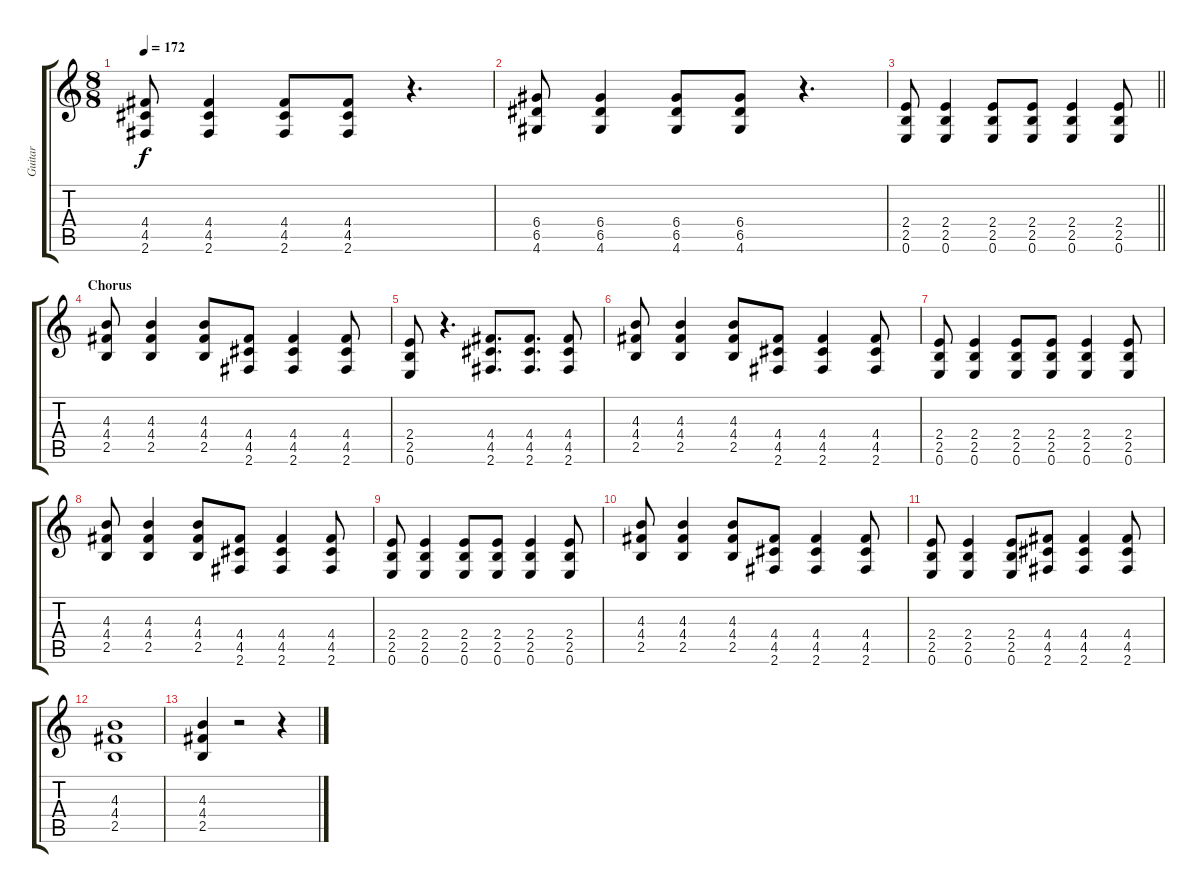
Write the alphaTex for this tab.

\track ("Guitar" "Guitar") {instrument distortionguitar}
\staff {score tabs}
\tuning (E4 B3 G3 D3 A2 E2) {hide}
\ts (8 8)
\tempo 172
\clef g2
\ks c
(4.4 4.5 2.6).8{dy f} (4.4 4.5 2.6).4 (4.4 4.5 2.6).8 (4.4 4.5 2.6).8 r.4{d} |
(6.4 6.5 4.6).8 (6.4 6.5 4.6).4 (6.4 6.5 4.6).8 (6.4 6.5 4.6).8 r.4{d} |
\barLineRight lightlight
(2.4 2.5 0.6).8 (2.4 2.5 0.6).4 (2.4 2.5 0.6).8 (2.4 2.5 0.6).8 (2.4 2.5 0.6).4 (2.4 2.5 0.6).8 |
\section ("" "Chorus")
(4.3 4.4 2.5).8 (4.3 4.4 2.5).4 (4.3 4.4 2.5).8 (4.4 4.5 2.6).8 (4.4 4.5 2.6).4 (4.4 4.5 2.6).8 |
(2.4 2.5 0.6).8 r.4{d} (4.4 4.5 2.6).8{d} (4.4 4.5 2.6).8{d} (4.4 4.5 2.6).8 |
(4.3 4.4 2.5).8 (4.3 4.4 2.5).4 (4.3 4.4 2.5).8 (4.4 4.5 2.6).8 (4.4 4.5 2.6).4 (4.4 4.5 2.6).8 |
(2.4 2.5 0.6).8 (2.4 2.5 0.6).4 (2.4 2.5 0.6).8 (2.4 2.5 0.6).8 (2.4 2.5 0.6).4 (2.4 2.5 0.6).8 |
(4.3 4.4 2.5).8 (4.3 4.4 2.5).4 (4.3 4.4 2.5).8 (4.4 4.5 2.6).8 (4.4 4.5 2.6).4 (4.4 4.5 2.6).8 |
(2.4 2.5 0.6).8 (2.4 2.5 0.6).4 (2.4 2.5 0.6).8 (2.4 2.5 0.6).8 (2.4 2.5 0.6).4 (2.4 2.5 0.6).8 |
(4.3 4.4 2.5).8 (4.3 4.4 2.5).4 (4.3 4.4 2.5).8 (4.4 4.5 2.6).8 (4.4 4.5 2.6).4 (4.4 4.5 2.6).8 |
(2.4 2.5 0.6).8 (2.4 2.5 0.6).4 (2.4 2.5 0.6).8 (4.4 4.5 2.6).8 (4.4 4.5 2.6).4 (4.4 4.5 2.6).8 |
(4.3 4.4 2.5).1 |
(4.3 4.4 2.5).4 r.2 r.4
